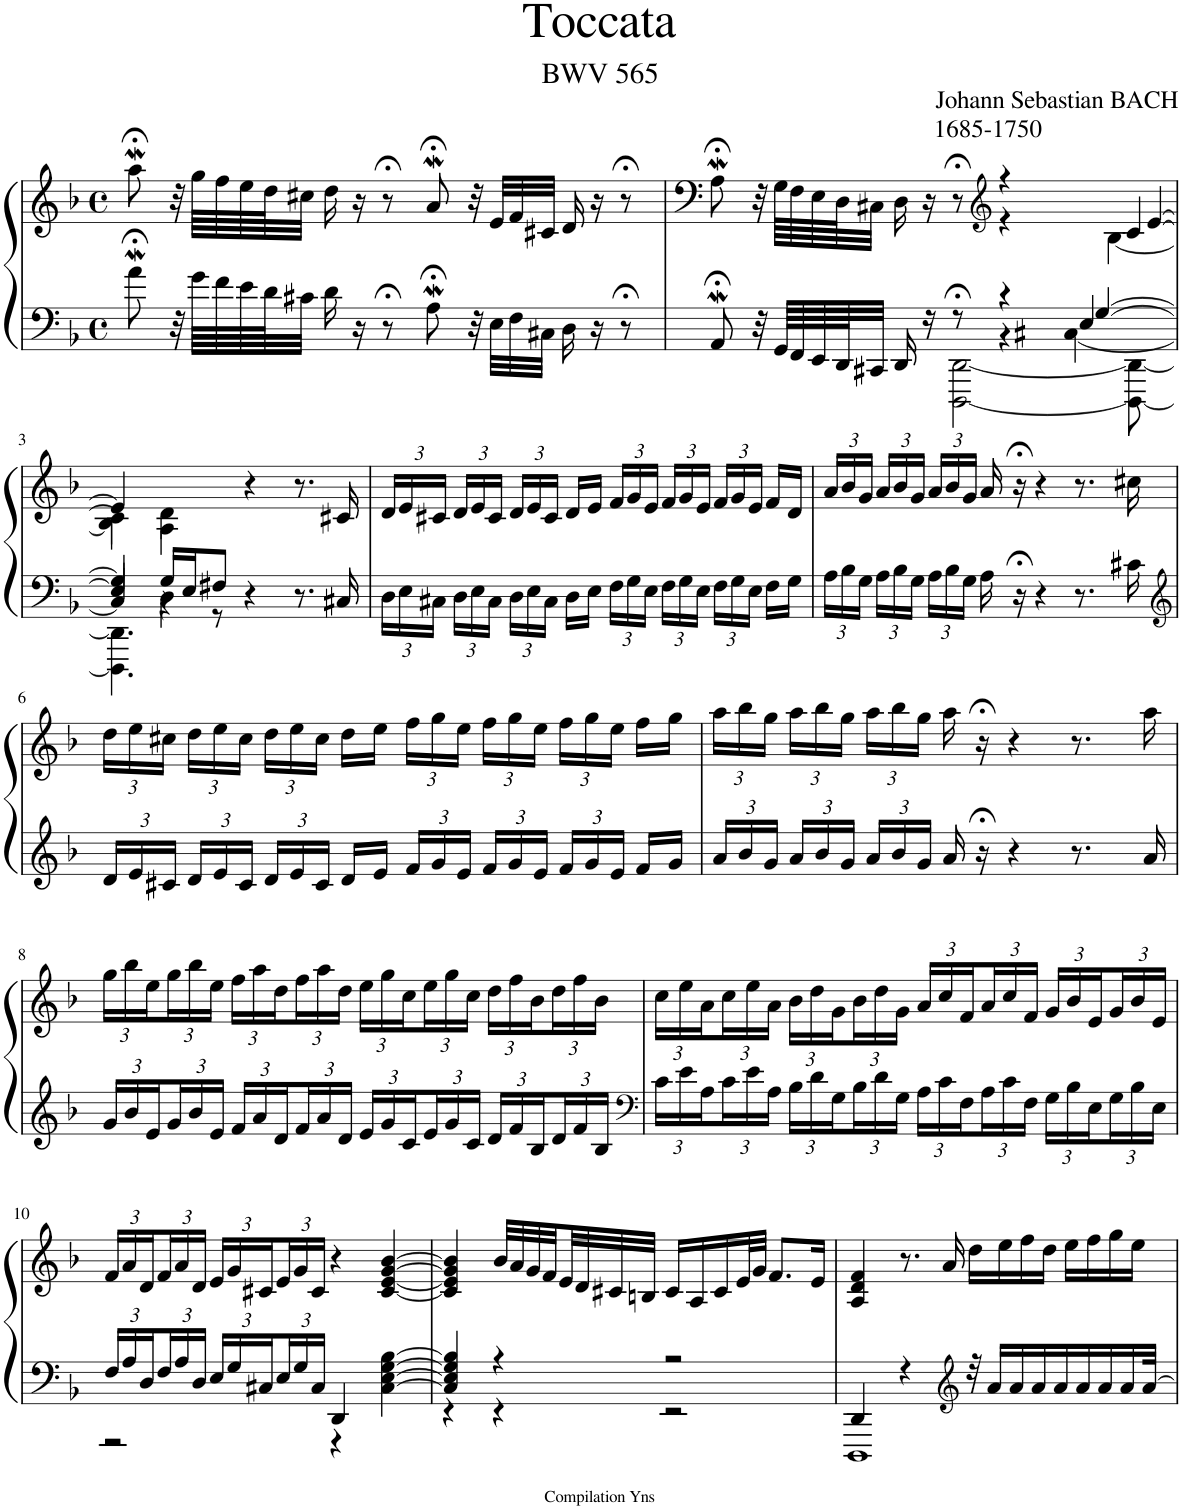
**kern	**kern
*part1	*part1
*staff2	*staff1
*I"Piano	*
*I'Pno.	*
*clefF4	*clefG2
*k[b-]	*k[b-]
*M4/4	*M4/4
*met(c)	*met(c)
=1	=1
8a;<W\	8aa;<W\
32r	32r
64g\LLLL	64gg\LLLL
64f\	64ff\
64e\	64ee\
64d\J	64dd\J
32c#X\JJJ	32cc#X\JJJ
16d\	16dd\
16r	16r
8r;<	8r;<
8A;<W\	8a;<W/
32r	32r
32E\LLL	32e/LLL
32F\	32f/
32C#X\JJJ	32c#X/JJJ
16D\	16d/
16r	16r
8r;<	8r;<
=2	=2
*^	*^
*	*^	*	*^
*	*	*^	*	*	*
8AA;<W/	4ryy	4ryy	4ryy	8A;<W\	4ryy	4ryy
32r	.	.	.	32r	.	.
64GG/LLLL	.	.	.	64G\LLLL	.	.
64FF/	.	.	.	64F\	.	.
64EE/	.	.	.	64E\	.	.
64DD/J	.	.	.	64D\J	.	.
32CC#X/JJJ	.	.	.	32C#X\JJJ	.	.
16DD/	4ryy	4ryy	8ryy	16D\	4ryy	4ryy
16r	.	.	.	16r	.	.
8r;<	.	.	[2DDD\ [2DD\	8r;<	.	.
*	*	*	*	*clefG2	*	*
4ryy	4r	4r	.	4ryy	4r	4r
[4C#X\	[4E/	[4G/	.	[4B-\	[4c/	[4e/
.	.	.	8DDD\_ 8DD\_	.	.	.
!!LO:LB:g=z	!!	!!
=3	=3	=3	=3	=3	=3	=3
4C#/]	4E/]	4G/]	4.DDD\] 4.DD\]	4B-\]	4c\]	4e/]
4D\	16G/LL	4r	.	4A\	4d\	4ryy
.	16E/J	.	.	.	.	.
.	8F#X/J	.	8r	.	.	.
4r	2ryy	2ryy	2ryy	4r	2ryy	2ryy
8.r	.	.	.	8.r	.	.
16C#X/	.	.	.	16c#X/	.	.
*v	*v	*v	*v	*	*	*
*	*v	*v	*v
=4	=4
*Xbrackettup	*Xbrackettup
24D\LL	24d/LL
24E\	24e/
24C#X\JJ	24c#X/JJ
24D\LL	24d/LL
24E\	24e/
24C#\JJ	24c#/JJ
24D\LL	24d/LL
24E\	24e/
24C#\JJ	24c#/JJ
16D\LL	16d/LL
16E\JJ	16e/JJ
24F\LL	24f/LL
24G\	24g/
24E\JJ	24e/JJ
24F\LL	24f/LL
24G\	24g/
24E\JJ	24e/JJ
24F\LL	24f/LL
24G\	24g/
24E\JJ	24e/JJ
16F\LL	16f/LL
16G\JJ	16d/JJ
=5	=5
24A\LL	24a/LL
24B-\	24b-/
24G\JJ	24g/JJ
24A\LL	24a/LL
24B-\	24b-/
24G\JJ	24g/JJ
24A\LL	24a/LL
24B-\	24b-/
24G\JJ	24g/JJ
16A\	16a/
16r;<	16r;<
4r	4r
8.r	8.r
16c#X\	16cc#X\
!!LO:LB:g=z
=6	=6
*clefG2	*
24d/LL	24dd\LL
24e/	24ee\
24c#X/JJ	24cc#X\JJ
24d/LL	24dd\LL
24e/	24ee\
24c#/JJ	24cc#\JJ
24d/LL	24dd\LL
24e/	24ee\
24c#/JJ	24cc#\JJ
16d/LL	16dd\LL
16e/JJ	16ee\JJ
24f/LL	24ff\LL
24g/	24gg\
24e/JJ	24ee\JJ
24f/LL	24ff\LL
24g/	24gg\
24e/JJ	24ee\JJ
24f/LL	24ff\LL
24g/	24gg\
24e/JJ	24ee\JJ
16f/LL	16ff\LL
16g/JJ	16gg\JJ
=7	=7
24a/LL	24aa\LL
24b-/	24bb-\
24g/JJ	24gg\JJ
24a/LL	24aa\LL
24b-/	24bb-\
24g/JJ	24gg\JJ
24a/LL	24aa\LL
24b-/	24bb-\
24g/JJ	24gg\JJ
16a/	16aa\
16r;<	16r;<
4r	4r
8.r	8.r
16a/	16aa\
!!LO:LB:g=z
=8	=8
24g/LL	24gg\LL
24b-/	24bb-\
24e/	24ee\
24g/	24gg\
24b-/	24bb-\
24e/JJ	24ee\JJ
24f/LL	24ff\LL
24a/	24aa\
24d/	24dd\
24f/	24ff\
24a/	24aa\
24d/JJ	24dd\JJ
24e/LL	24ee\LL
24g/	24gg\
24c/	24cc\
24e/	24ee\
24g/	24gg\
24c/JJ	24cc\JJ
24d/LL	24dd\LL
24f/	24ff\
24B-/	24b-\
24d/	24dd\
24f/	24ff\
24B-/JJ	24b-\JJ
=9	=9
*clefF4	*
24c\LL	24cc\LL
24e\	24ee\
24A\	24a\
24c\	24cc\
24e\	24ee\
24A\JJ	24a\JJ
24B-\LL	24b-\LL
24d\	24dd\
24G\	24g\
24B-\	24b-\
24d\	24dd\
24G\JJ	24g\JJ
24A\LL	24a/LL
24c\	24cc/
24F\	24f/
24A\	24a/
24c\	24cc/
24F\JJ	24f/JJ
24G\LL	24g/LL
24B-\	24b-/
24E\	24e/
24G\	24g/
24B-\	24b-/
24E\JJ	24e/JJ
!!LO:LB:g=z
=10	=10
*^	*
24F/LL	2r	24f/LL
24A/	.	24a/
24D/	.	24d/
24F/	.	24f/
24A/	.	24a/
24D/JJ	.	24d/JJ
24E/LL	.	24e/LL
24G/	.	24g/
24C#X/	.	24c#X/
24E/	.	24e/
24G/	.	24g/
24C#/JJ	.	24c#/JJ
4DD/	4r	4r
[4C#\ [4E\ [4G\ [4B-\	4ryy	[4c#/ [4e/ [4g/ [4b-/
=11	=11	=11
4C#/] 4E/] 4G/] 4B-/]	4r	4c#/] 4e/] 4g/] 4b-/]
4r	4r	32b-/LLL
.	.	32a/
.	.	32g/
.	.	32f/
.	.	32e/
.	.	32d/
.	.	32c#X/
.	.	32Bn/JJJ
2r	2r	16c#/LL
.	.	16A/
.	.	16c#/
.	.	32e/L
.	.	32g/JJJ
.	.	8.f/L
.	.	16e/Jk
=12	=12	=12
4DD/	1DDD	4A/ 4d/ 4f/
4r	.	8.r
.	.	16a/
*clefG2	*	*
32r	.	16dd\LL
16a/LL	.	.
.	.	16ee\
16a/	.	.
.	.	16ff\
16a/	.	.
.	.	16dd\JJ
16a/	.	.
.	.	16ee\LL
16a/	.	.
.	.	16ff\
16a/	.	.
.	.	16gg\
16a/	.	.
.	.	16ee\JJ
[32a/JJk	.	.
*v	*v	*
=	=
*-	*-
